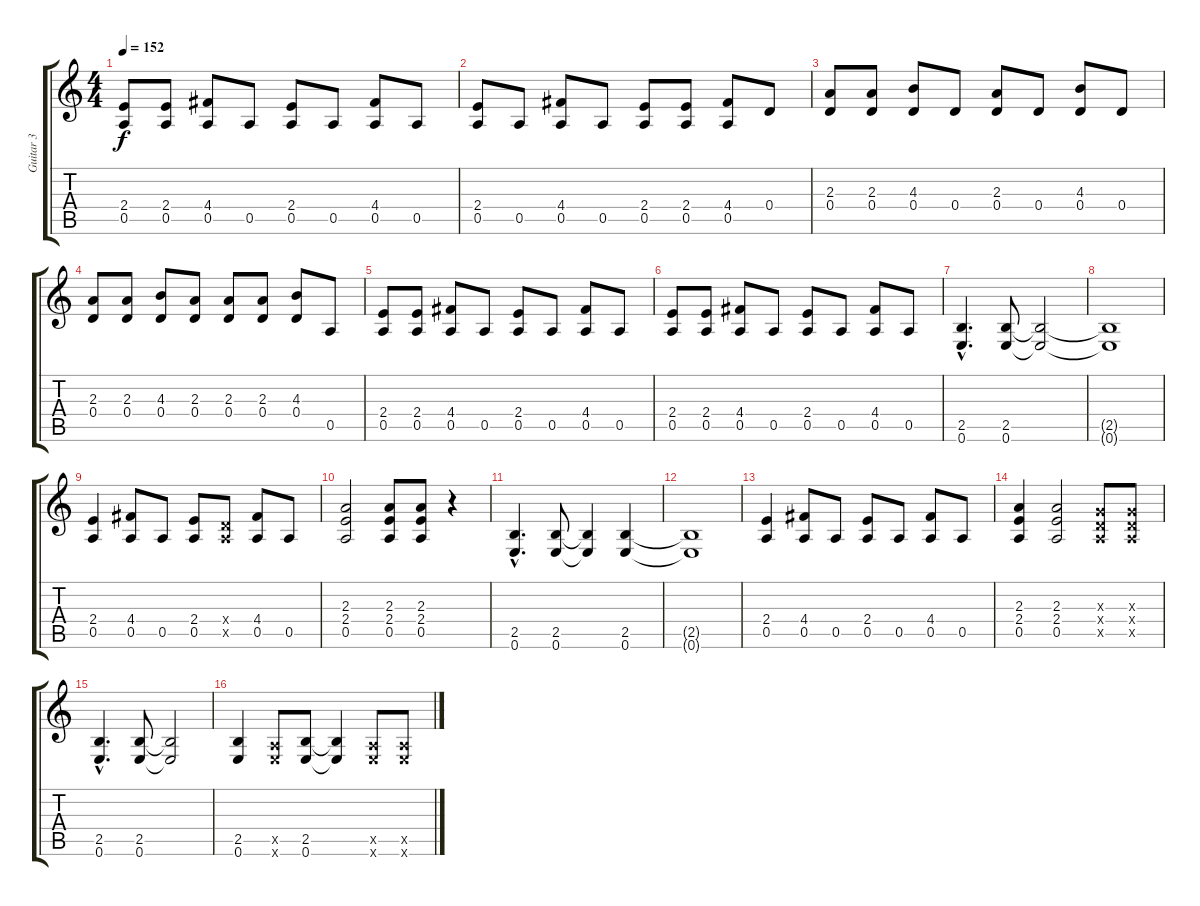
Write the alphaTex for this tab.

\track ("Guitar 3" "Guitar 3") {instrument overdrivenguitar}
\staff {score tabs}
\tuning (E4 B3 G3 D3 A2 E2) {hide}
\ts (4 4)
\tempo 152
\clef g2
\ks c
(2.4 0.5).8{dy f} (2.4 0.5).8 (4.4 0.5).8 0.5.8 (2.4 0.5).8 0.5.8 (4.4 0.5).8 0.5.8 |
(2.4 0.5).8 0.5.8 (4.4 0.5).8 0.5.8 (2.4 0.5).8 (2.4 0.5).8 (4.4 0.5).8 0.4.8 |
(2.3 0.4).8 (2.3 0.4).8 (4.3 0.4).8 0.4.8 (2.3 0.4).8 0.4.8 (4.3 0.4).8 0.4.8 |
(2.3 0.4).8 (2.3 0.4).8 (4.3 0.4).8 (2.3 0.4).8 (2.3 0.4).8 (2.3 0.4).8 (4.3 0.4).8 0.5.8 |
(2.4 0.5).8 (2.4 0.5).8 (4.4 0.5).8 0.5.8 (2.4 0.5).8 0.5.8 (4.4 0.5).8 0.5.8 |
(2.4 0.5).8 (2.4 0.5).8 (4.4 0.5).8 0.5.8 (2.4 0.5).8 0.5.8 (4.4 0.5).8 0.5.8 |
(2.5{hac} 0.6{hac}).4{d} (2.5 0.6).8 (2.5{t} 0.6{t}).2 |
(2.5{t} 0.6{t}).1 |
(2.4 0.5).4 (4.4 0.5).8 0.5.8 (2.4 0.5).8 (0.4{x} 0.5{x}).8 (4.4 0.5).8 0.5.8 |
(2.3 2.4 0.5).2 (2.3 2.4 0.5).8 (2.3 2.4 0.5).8 r.4 |
(2.5{hac} 0.6{hac}).4{d} (2.5 0.6).8 (2.5{t} 0.6{t}).4 (2.5 0.6).4 |
(2.5{t} 0.6{t}).1 |
(2.4 0.5).4 (4.4 0.5).8 0.5.8 (2.4 0.5).8 0.5.8 (4.4 0.5).8 0.5.8 |
(2.3 2.4 0.5).4 (2.3 2.4 0.5).2 (0.3{x} 0.4{x} 0.5{x}).8 (0.3{x} 0.4{x} 0.5{x}).8 |
(2.5{hac} 0.6{hac}).4{d} (2.5 0.6).8 (2.5{t} 0.6{t}).2 |
(2.5 0.6).4 (0.5{x} 0.6{x}).8 (2.5 0.6).8 (2.5{t} 0.6{t}).4 (0.5{x} 0.6{x}).8 (0.5{x} 0.6{x}).8
